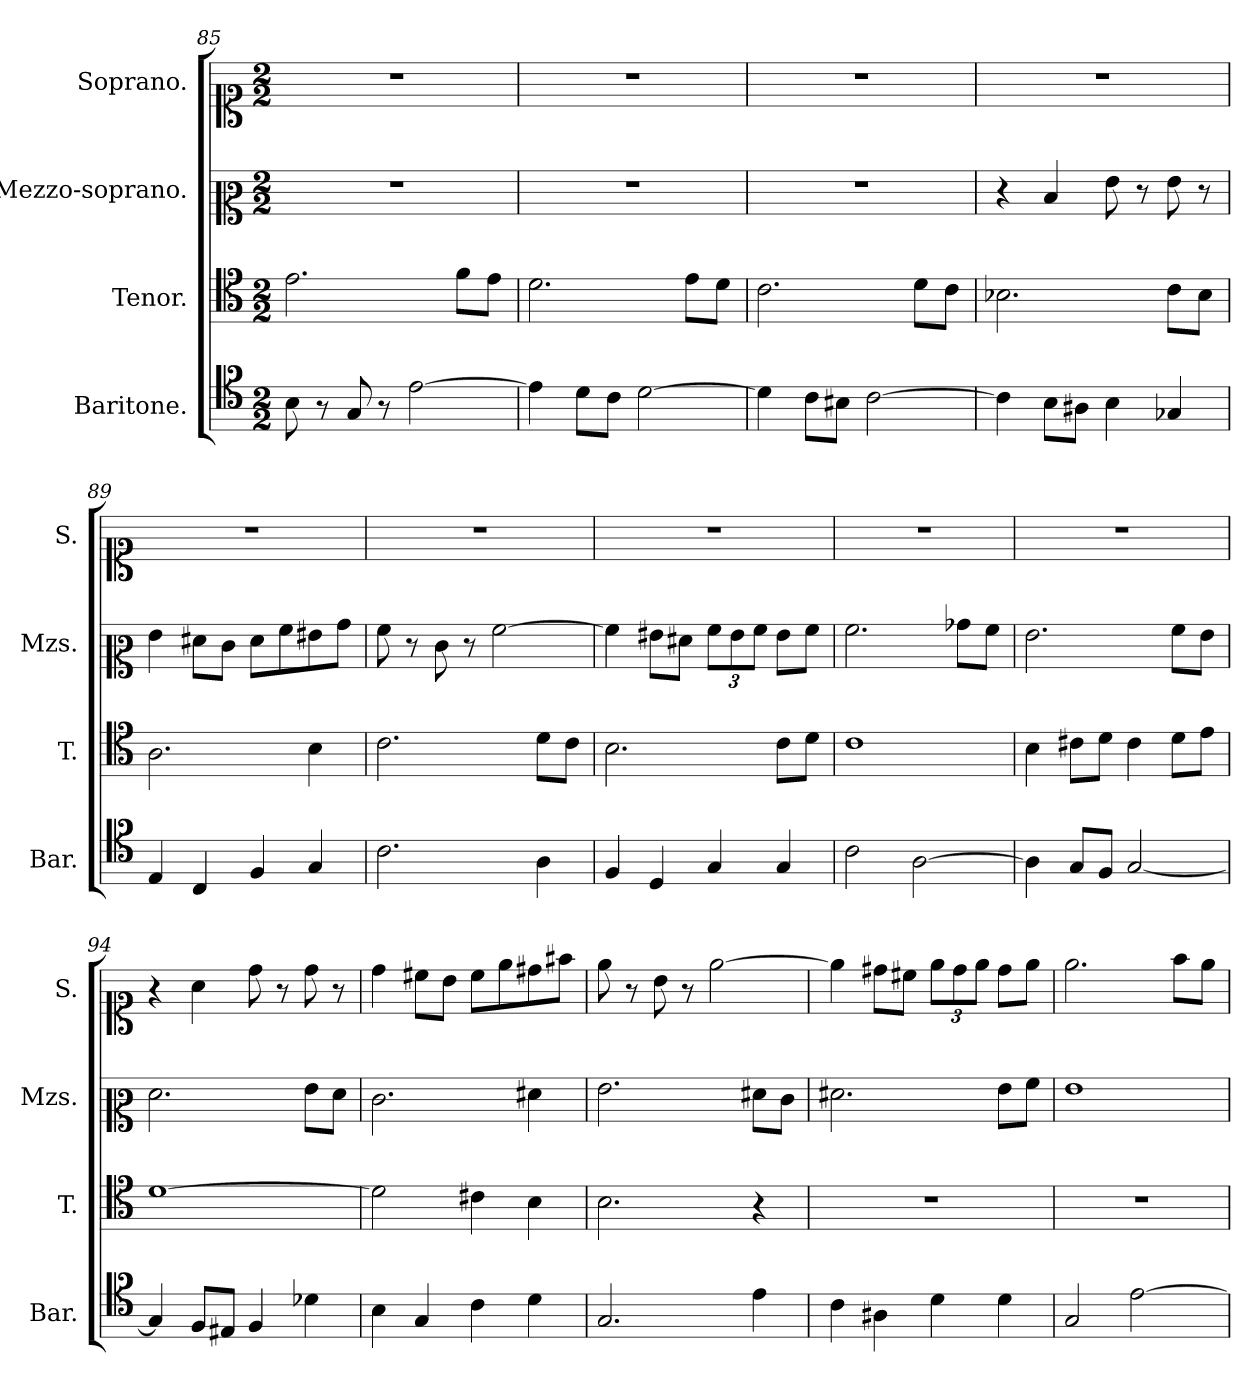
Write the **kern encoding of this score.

**kern	**kern	**kern	**kern
*part4	*part3	*part2	*part1
*staff4	*staff3	*staff2	*staff1
*I"Baritone.	*I"Tenor.	*I"Mezzo-soprano.	*I"Soprano.
*I'Bar.	*I'T.	*I'Mzs.	*I'S.
*clefC5	*clefC4	*clefC2	*clefC1
*k[]	*k[]	*k[]	*k[]
*M2/2	*M2/2	*M2/2	*M2/2
=85	=85	=85	=85
8G\	2.e\	1r	1r
8r	.	.	.
8E/	.	.	.
8r	.	.	.
[2c\	.	.	.
.	8f\L	.	.
.	8e\J	.	.
=86	=86	=86	=86
4c\]	2.d\	1r	1r
8B\L	.	.	.
8A\J	.	.	.
[2B\	.	.	.
.	8e\L	.	.
.	8d\J	.	.
=87	=87	=87	=87
4B\]	2.c\	1r	1r
8A\L	.	.	.
8G#X\J	.	.	.
[2A\	.	.	.
.	8d\L	.	.
.	8c\J	.	.
=88	=88	=88	=88
4A\]	2.B-X\	4r	1r
8G\L	.	4d/	.
8F#X\J	.	.	.
4G\	.	8g\	.
.	.	8r	.
4E-X/	8c\L	8g\	.
.	8B-\J	8r	.
=89	=89	=89	=89
4C/	2.A\	4g\	1r
4AA/	.	8f#X\L	.
.	.	8e\J	.
4D/	.	8f#\L	.
.	.	8a\	.
4E/	4B\	8g#X\	.
.	.	8b\J	.
=90	=90	=90	=90
2.A\	2.c\	8a\	1r
.	.	8r	.
.	.	8e\	.
.	.	8r	.
.	.	[2a\	.
4F\	8d\L	.	.
.	8c\J	.	.
=91	=91	=91	=91
4D/	2.B\	4a\]	1r
4BB/	.	8g#X\L	.
.	.	8f#X\J	.
*	*	*Xbrackettup	*
4E/	.	12a\L	.
.	.	12g#\	.
.	.	12a\J	.
4E/	8c\L	8g#\L	.
.	8d\J	8a\J	.
=92	=92	=92	=92
2A\	1c	2.a\	1r
[2F\	.	.	.
.	.	8b-X\L	.
.	.	8a\J	.
=93	=93	=93	=93
4F\]	4B\	2.g\	1r
8E/L	8c#X\L	.	.
8D/J	8d\J	.	.
[2E/	4c#\	.	.
.	8d\L	8a\L	.
.	8e\J	8g\J	.
=94	=94	=94	=94
4E/]	[1d	2.f\	4r
8D/L	.	.	4a\
8C#X/J	.	.	.
4D/	.	.	8dd\
.	.	.	8r
4B-X\	.	8g\L	8dd\
.	.	8f\J	8r
=95	=95	=95	=95
4G\	2d\]	2.e\	4dd\
4E/	.	.	8cc#X\L
.	.	.	8b\J
4A\	4c#X\	.	8cc#\L
.	.	.	8ee\
4B\	4B\	4f#X\	8dd#X\
.	.	.	8ff#X\J
=96	=96	=96	=96
2.E/	2.B\	2.g\	8ee\
.	.	.	8r
.	.	.	8b\
.	.	.	8r
.	.	.	[2ee\
4c\	4r	8f#X\L	.
.	.	8e\J	.
=97	=97	=97	=97
4A\	1r	2.f#X\	4ee\]
4F#X\	.	.	8dd#X\L
.	.	.	8cc#X\J
*	*	*	*Xbrackettup
4B\	.	.	12ee\L
.	.	.	12dd#\
.	.	.	12ee\J
4B\	.	8g\L	8dd#\L
.	.	8a\J	8ee\J
=98	=98	=98	=98
2E/	1r	1g	2.ee\
[2c\	.	.	.
.	.	.	8ff\L
.	.	.	8ee\J
=	=	=	=
*-	*-	*-	*-
